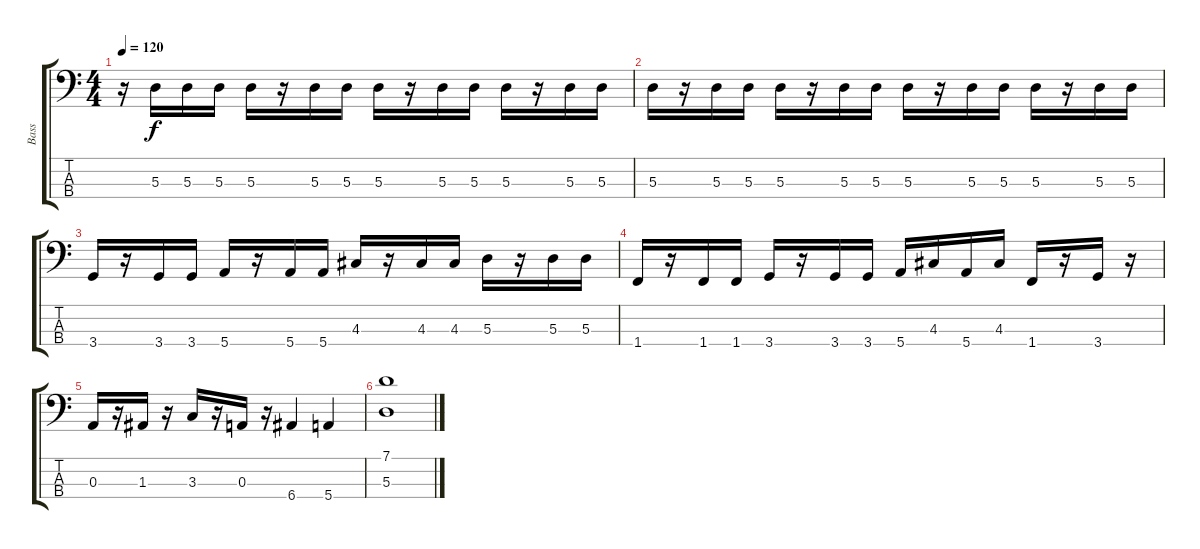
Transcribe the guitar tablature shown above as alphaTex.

\track ("Bass" "Bass") {instrument electricbasspick}
\staff {score tabs}
\tuning (G2 D2 A1 E1) {hide}
\ts (4 4)
\tempo 120
\clef f4
\ks c
r.16{dy f instrument electricbasspick} 5.3.16 5.3.16 5.3.16 5.3.16 r.16 5.3.16 5.3.16 5.3.16 r.16 5.3.16 5.3.16 5.3.16 r.16 5.3.16 5.3.16 |
5.3.16 r.16 5.3.16 5.3.16 5.3.16 r.16 5.3.16 5.3.16 5.3.16 r.16 5.3.16 5.3.16 5.3.16 r.16 5.3.16 5.3.16 |
3.4.16 r.16 3.4.16 3.4.16 5.4.16 r.16 5.4.16 5.4.16 4.3.16 r.16 4.3.16 4.3.16 5.3.16 r.16 5.3.16 5.3.16 |
1.4.16 r.16 1.4.16 1.4.16 3.4.16 r.16 3.4.16 3.4.16 5.4.16 4.3.16 5.4.16 4.3.16 1.4.16 r.16 3.4.16 r.16 |
0.3.16 r.16 1.3.16 r.16 3.3.16 r.16 0.3.16 r.16 6.4.4 5.4.4 |
(7.1 5.3).1
